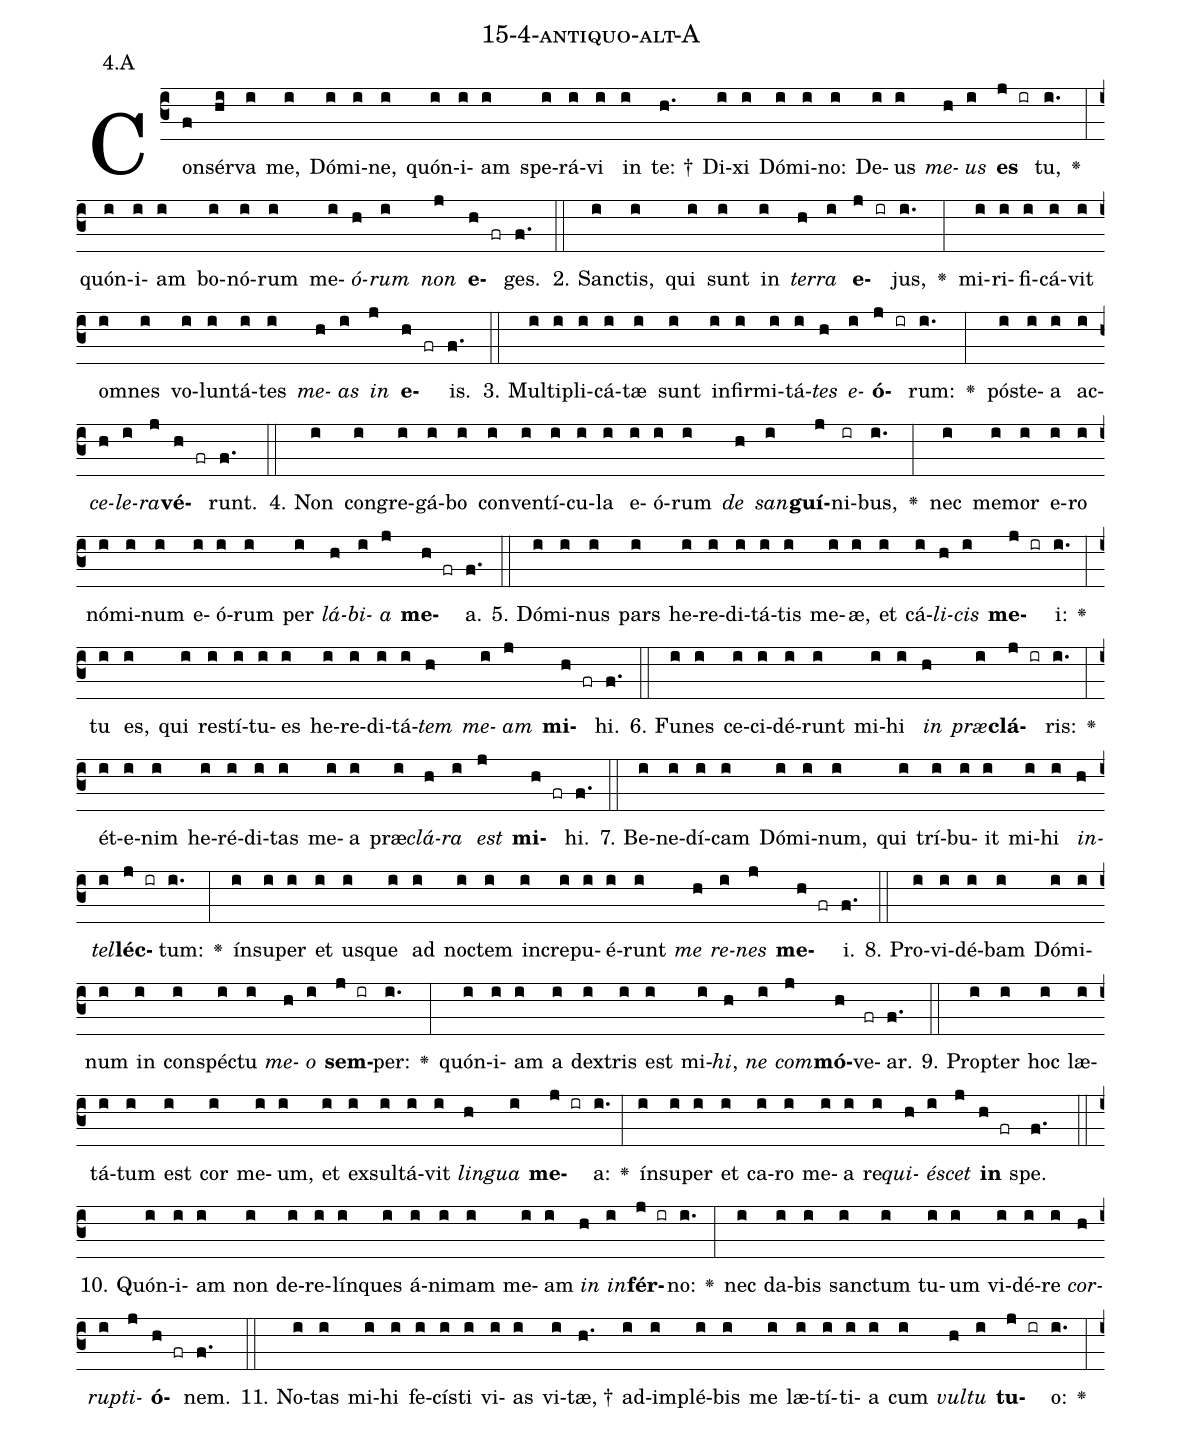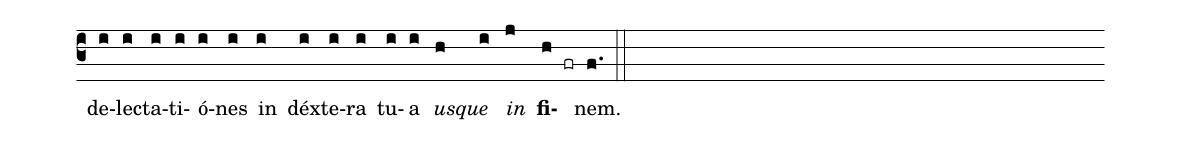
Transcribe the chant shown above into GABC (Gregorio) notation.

name: 15-4-antiquo-alt-A;
annotation: 4.A;
%%
(c3)Con(f)sér(hi)va(i) me,(i) Dó(i)mi(i)ne,(i) quón(i)i(i)am(i) spe(i)rá(i)vi(i) in(i) te: †(h.) Di(i)xi(i) Dó(i)mi(i)no:(i) De(i)us(i) <i>me</i>(h)<i>us</i>(i) <b>es</b>(j ir) tu,(i.) <v>\greheightstar</v>(:) quón(i)i(i)am(i) bo(i)nó(i)rum(i) me(i)<i>ó</i>(h)<i>rum</i>(i) <i>non</i>(j) <b>e</b>(h fr)ges.(f.) (::)
2. Sanc(i)tis,(i) qui(i) sunt(i) in(i) <i>ter</i>(h)<i>ra</i>(i) <b>e</b>(j ir)jus,(i.) <v>\greheightstar</v>(:) mi(i)ri(i)fi(i)cá(i)vit(i) om(i)nes(i) vo(i)lun(i)tá(i)tes(i) <i>me</i>(h)<i>as</i>(i) <i>in</i>(j) <b>e</b>(h fr)is.(f.) (::)
3. Mul(i)ti(i)pli(i)cá(i)tæ(i) sunt(i) in(i)fir(i)mi(i)tá(i)<i>tes</i>(h) <i>e</i>(i)<b>ó</b>(j ir)rum:(i.) <v>\greheightstar</v>(:) póst(i)e(i)a(i) ac(i)<i>ce</i>(h)<i>le</i>(i)<i>ra</i>(j)<b>vé</b>(h fr)runt.(f.) (::)
4. Non(i) con(i)gre(i)gá(i)bo(i) con(i)ven(i)tí(i)cu(i)la(i) e(i)ó(i)rum(i) <i>de</i>(h) <i>san</i>(i)<b>guí</b>(j)ni(ir)bus,(i.) <v>\greheightstar</v>(:) nec(i) me(i)mor(i) e(i)ro(i) nó(i)mi(i)num(i) e(i)ó(i)rum(i) per(i) <i>lá</i>(h)<i>bi</i>(i)<i>a</i>(j) <b>me</b>(h fr)a.(f.) (::)
5. Dó(i)mi(i)nus(i) pars(i) he(i)re(i)di(i)tá(i)tis(i) me(i)æ,(i) et(i) cá(i)<i>li</i>(h)<i>cis</i>(i) <b>me</b>(j ir)i:(i.) <v>\greheightstar</v>(:) tu(i) es,(i) qui(i) re(i)stí(i)tu(i)es(i) he(i)re(i)di(i)tá(i)<i>tem</i>(h) <i>me</i>(i)<i>am</i>(j) <b>mi</b>(h fr)hi.(f.) (::)
6. Fu(i)nes(i) ce(i)ci(i)dé(i)runt(i) mi(i)hi(i) <i>in</i>(h) <i>præ</i>(i)<b>clá</b>(j ir)ris:(i.) <v>\greheightstar</v>(:) ét(i)e(i)nim(i) he(i)ré(i)di(i)tas(i) me(i)a(i) præ(i)<i>clá</i>(h)<i>ra</i>(i) <i>est</i>(j) <b>mi</b>(h fr)hi.(f.) (::)
7. Be(i)ne(i)dí(i)cam(i) Dó(i)mi(i)num,(i) qui(i) trí(i)bu(i)it(i) mi(i)hi(i) <i>in</i>(h)<i>tel</i>(i)<b>léc</b>(j ir)tum:(i.) <v>\greheightstar</v>(:) ín(i)su(i)per(i) et(i) us(i)que(i) ad(i) noc(i)tem(i) in(i)cre(i)pu(i)é(i)runt(i) <i>me</i>(h) <i>re</i>(i)<i>nes</i>(j) <b>me</b>(h fr)i.(f.) (::)
8. Pro(i)vi(i)dé(i)bam(i) Dó(i)mi(i)num(i) in(i) con(i)spéc(i)tu(i) <i>me</i>(h)<i>o</i>(i) <b>sem</b>(j ir)per:(i.) <v>\greheightstar</v>(:) quón(i)i(i)am(i) a(i) dex(i)tris(i) est(i) mi(i)<i>hi</i>,(h) <i>ne</i>(i) <i>com</i>(j)<b>mó</b>(h)ve(fr)ar.(f.) (::)
9. Prop(i)ter(i) hoc(i) læ(i)tá(i)tum(i) est(i) cor(i) me(i)um,(i) et(i) ex(i)sul(i)tá(i)vit(i) <i>lin</i>(h)<i>gua</i>(i) <b>me</b>(j ir)a:(i.) <v>\greheightstar</v>(:) ín(i)su(i)per(i) et(i) ca(i)ro(i) me(i)a(i) re(i)<i>qui</i>(h)<i>é</i>(i)<i>scet</i>(j) <b>in</b>(h fr) spe.(f.) (::)
10. Quón(i)i(i)am(i) non(i) de(i)re(i)lín(i)ques(i) á(i)ni(i)mam(i) me(i)am(i) <i>in</i>(h) <i>in</i>(i)<b>fér</b>(j ir)no:(i.) <v>\greheightstar</v>(:) nec(i) da(i)bis(i) sanc(i)tum(i) tu(i)um(i) vi(i)dé(i)re(i) <i>cor</i>(h)<i>rup</i>(i)<i>ti</i>(j)<b>ó</b>(h fr)nem.(f.) (::)
11. No(i)tas(i) mi(i)hi(i) fe(i)cís(i)ti(i) vi(i)as(i) vi(i)tæ, †(h.) ad(i)im(i)plé(i)bis(i) me(i) læ(i)tí(i)ti(i)a(i) cum(i) <i>vul</i>(h)<i>tu</i>(i) <b>tu</b>(j ir)o:(i.) <v>\greheightstar</v>(:) de(i)lec(i)ta(i)ti(i)ó(i)nes(i) in(i) déx(i)te(i)ra(i) tu(i)a(i) <i>us</i>(h)<i>que</i>(i) <i>in</i>(j) <b>fi</b>(h fr)nem.(f.) (::)
